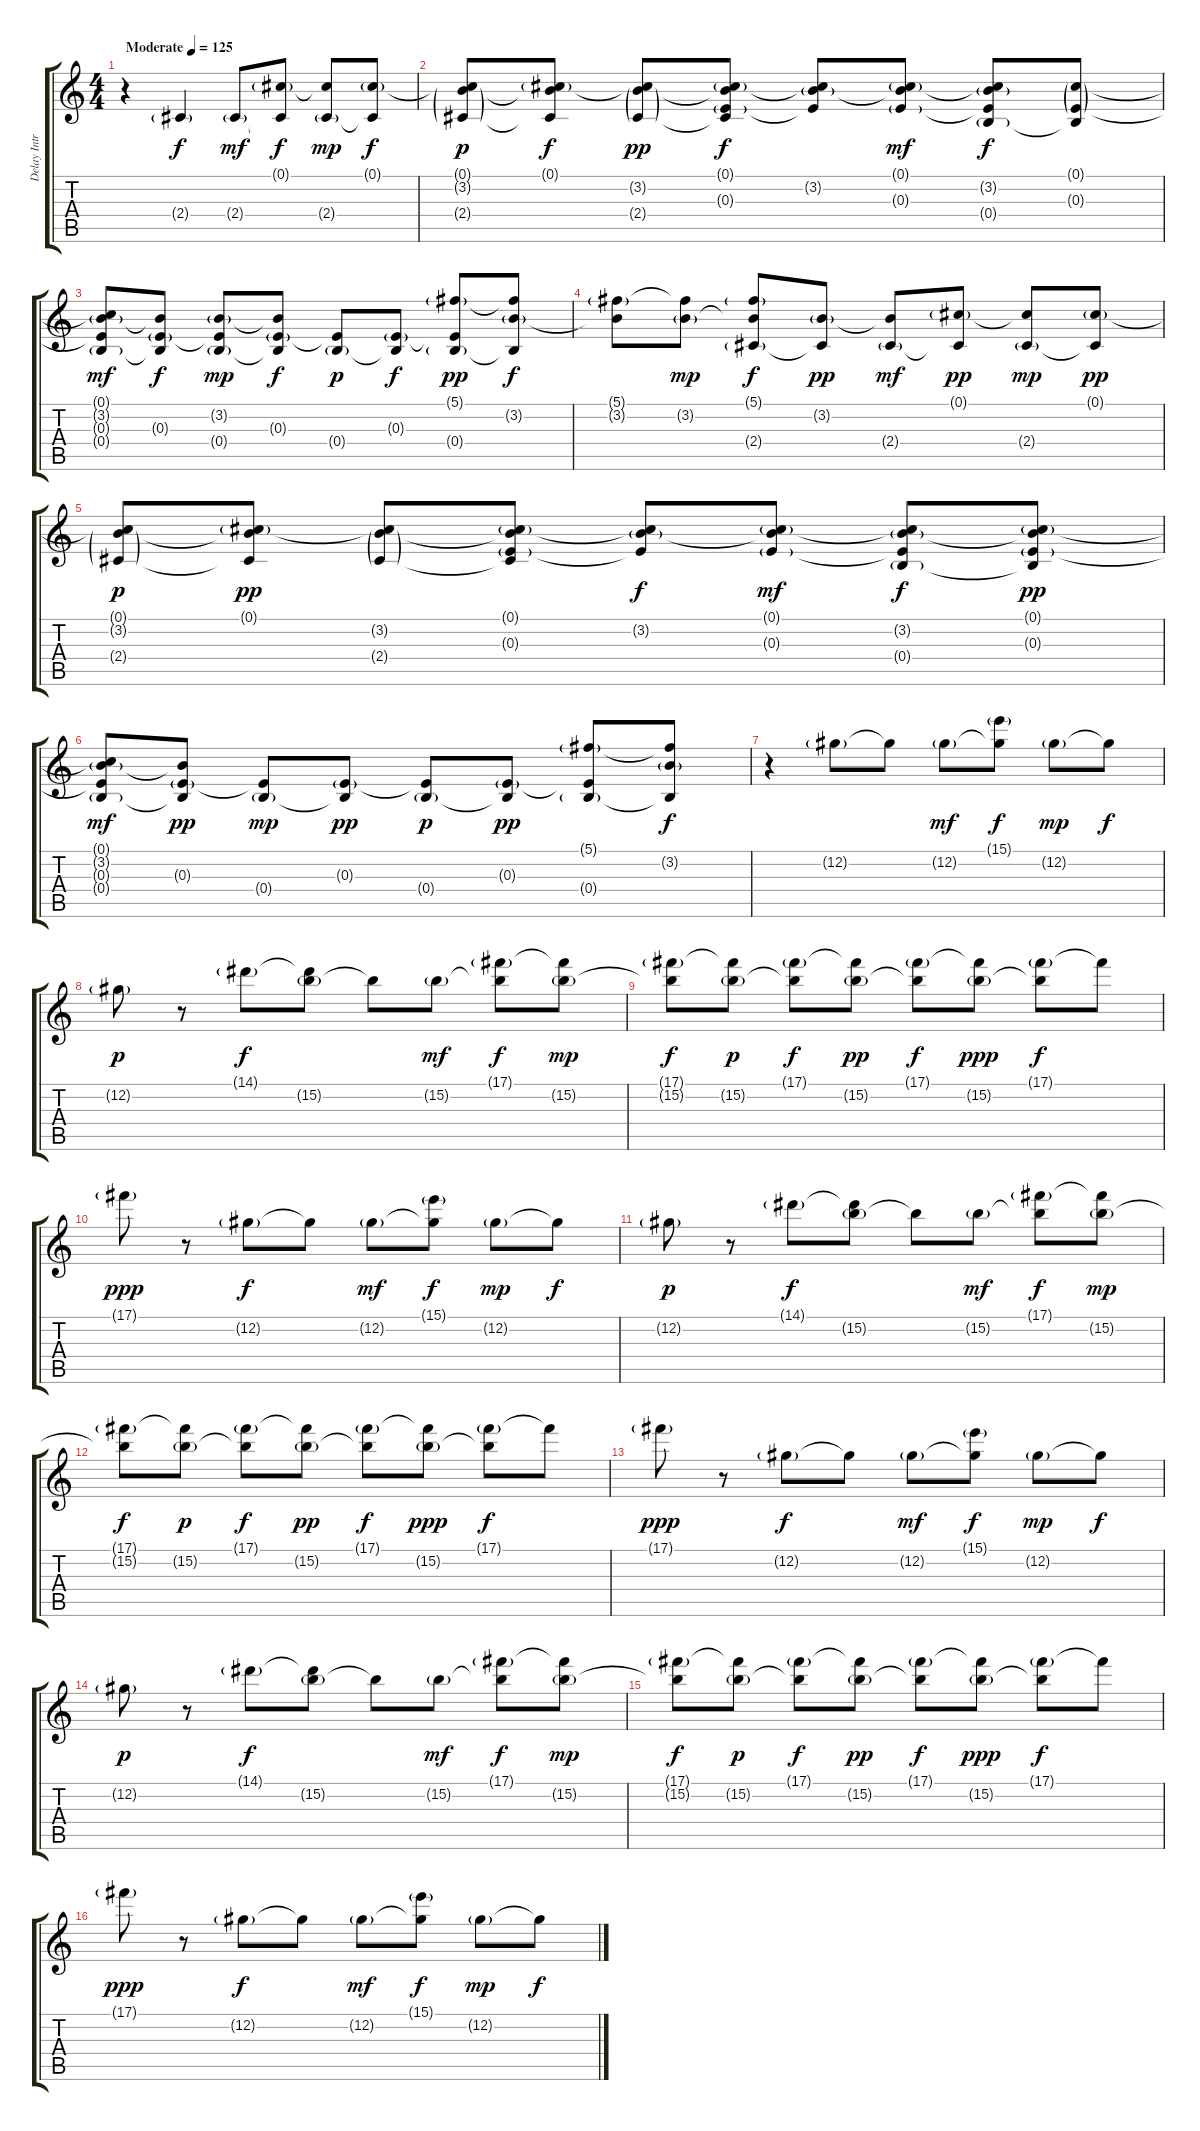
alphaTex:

\track ("Delay Intro 1" "Delay Intr") {instrument electricguitarjazz}
\staff {score tabs}
\tuning (Db4 Ab3 E3 B2 Gb2 B1) {hide}
\ts (4 4)
\tempo (125 "Moderate")
\clef g2
\ks c
r.4{dy f instrument electricguitarjazz} 2.4{g}.4 2.4{g}.8{dy mf} (0.1{g} 2.4{t}).8{dy f} (0.1{t} 2.4{g}).8{dy mp} (0.1{g} 2.4{t}).8{dy f} |
(0.1{t} 3.2{g} 2.4{g}).8{dy p} (0.1{g} 3.2{t} 2.4{t}).8{dy f} (0.1{t} 3.2{g} 2.4{g}).8{dy pp} (0.1{g} 3.2{t} 0.3{g} 2.4{t}).8{dy f} (0.1{t} 3.2{g} 0.3{t}).8 (0.1{g} 3.2{t} 0.3{g}).8{dy mf} (0.1{t} 3.2{g} 0.3{t} 0.4{g}).8{dy f} (0.1{g} 0.3{g} 0.4{t}).8 |
(0.1{t} 3.2{g} 0.3{t} 0.4{g}).8{dy mf} (3.2{t} 0.3{g} 0.4{t}).8{dy f} (3.2{g} 0.3{t} 0.4{g}).8{dy mp} (3.2{t} 0.3{g} 0.4{t}).8{dy f} (0.3{t} 0.4{g}).8{dy p} (0.3{g} 0.4{t}).8{dy f} (5.1{g} 0.3{t} 0.4{g}).8{dy pp} (5.1{t} 3.2{g} 0.4{t}).8{dy f} |
(5.1{g} 3.2{t}).8 (5.1{t} 3.2{g}).8{dy mp} (5.1{g} 3.2{t} 2.4{g}).8{dy f} (3.2{g} 2.4{t}).8{dy pp} (3.2{t} 2.4{g}).8{dy mf} (0.1{g} 2.4{t}).8{dy pp} (0.1{t} 2.4{g}).8{dy mp} (0.1{g} 2.4{t}).8{dy pp} |
(0.1{t} 3.2{g} 2.4{g}).8{dy p} (0.1{g} 3.2{t} 2.4{t}).8{dy pp} (0.1{t} 3.2{g} 2.4{g}).8 (0.1{g} 3.2{t} 0.3{g} 2.4{t}).8 (0.1{t} 3.2{g} 0.3{t}).8{dy f} (0.1{g} 3.2{t} 0.3{g}).8{dy mf} (0.1{t} 3.2{g} 0.3{t} 0.4{g}).8{dy f} (0.1{g} 3.2{t} 0.3{g} 0.4{t}).8{dy pp} |
(0.1{t} 3.2{g} 0.3{t} 0.4{g}).8{dy mf} (3.2{t} 0.3{g} 0.4{t}).8{dy pp} (0.3{t} 0.4{g}).8{dy mp} (0.3{g} 0.4{t}).8{dy pp} (0.3{t} 0.4{g}).8{dy p} (0.3{g} 0.4{t}).8{dy pp} (5.1{g} 0.3{t} 0.4{g}).8 (5.1{t} 3.2{g} 0.4{t}).8{dy f} |
r.4 12.2{g}.8 12.2{t}.8 12.2{g}.8{dy mf} (15.1{g} 12.2{t}).8{dy f} 12.2{g}.8{dy mp} 12.2{t}.8{dy f} |
12.2{g}.8{dy p} r.8 14.1{g}.8{dy f} (14.1{t} 15.2{g}).8 15.2{t}.8 15.2{g}.8{dy mf} (17.1{g} 15.2{t}).8{dy f} (17.1{t} 15.2{g}).8{dy mp} |
(17.1{g} 15.2{t}).8{dy f} (17.1{t} 15.2{g}).8{dy p} (17.1{g} 15.2{t}).8{dy f} (17.1{t} 15.2{g}).8{dy pp} (17.1{g} 15.2{t}).8{dy f} (17.1{t} 15.2{g}).8{dy ppp} (17.1{g} 15.2{t}).8{dy f} 17.1{t}.8 |
17.1{g}.8{dy ppp} r.8 12.2{g}.8{dy f} 12.2{t}.8 12.2{g}.8{dy mf} (15.1{g} 12.2{t}).8{dy f} 12.2{g}.8{dy mp} 12.2{t}.8{dy f} |
12.2{g}.8{dy p} r.8 14.1{g}.8{dy f} (14.1{t} 15.2{g}).8 15.2{t}.8 15.2{g}.8{dy mf} (17.1{g} 15.2{t}).8{dy f} (17.1{t} 15.2{g}).8{dy mp} |
(17.1{g} 15.2{t}).8{dy f} (17.1{t} 15.2{g}).8{dy p} (17.1{g} 15.2{t}).8{dy f} (17.1{t} 15.2{g}).8{dy pp} (17.1{g} 15.2{t}).8{dy f} (17.1{t} 15.2{g}).8{dy ppp} (17.1{g} 15.2{t}).8{dy f} 17.1{t}.8 |
17.1{g}.8{dy ppp} r.8 12.2{g}.8{dy f} 12.2{t}.8 12.2{g}.8{dy mf} (15.1{g} 12.2{t}).8{dy f} 12.2{g}.8{dy mp} 12.2{t}.8{dy f} |
12.2{g}.8{dy p} r.8 14.1{g}.8{dy f} (14.1{t} 15.2{g}).8 15.2{t}.8 15.2{g}.8{dy mf} (17.1{g} 15.2{t}).8{dy f} (17.1{t} 15.2{g}).8{dy mp} |
(17.1{g} 15.2{t}).8{dy f} (17.1{t} 15.2{g}).8{dy p} (17.1{g} 15.2{t}).8{dy f} (17.1{t} 15.2{g}).8{dy pp} (17.1{g} 15.2{t}).8{dy f} (17.1{t} 15.2{g}).8{dy ppp} (17.1{g} 15.2{t}).8{dy f} 17.1{t}.8 |
17.1{g}.8{dy ppp} r.8 12.2{g}.8{dy f} 12.2{t}.8 12.2{g}.8{dy mf} (15.1{g} 12.2{t}).8{dy f} 12.2{g}.8{dy mp} 12.2{t}.8{dy f}
